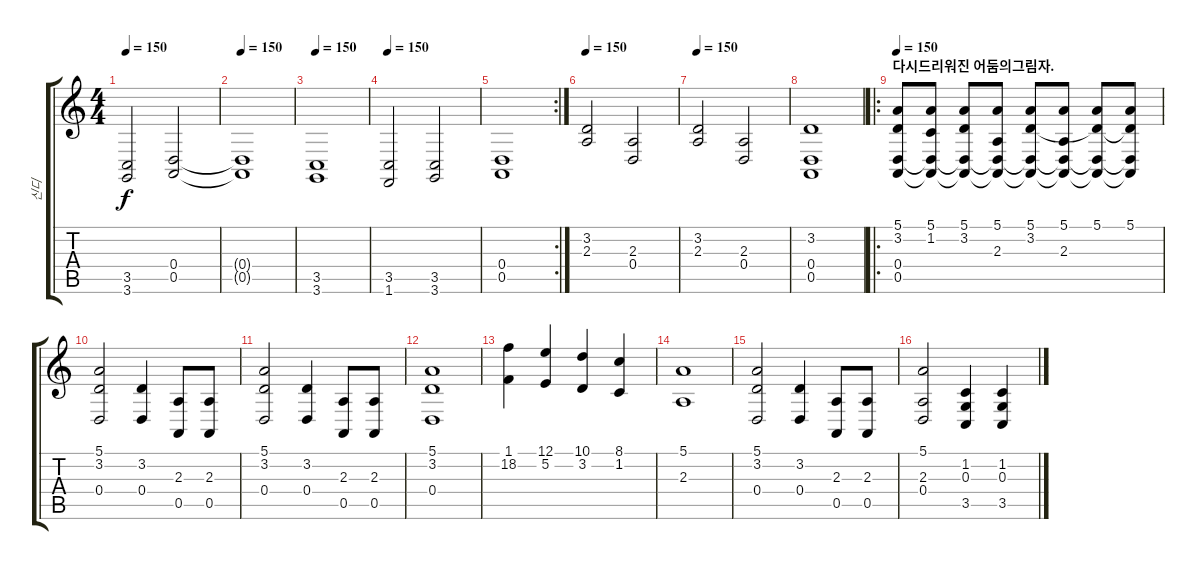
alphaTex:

\track ("신디" "신디") {instrument synthstrings1}
\staff {score tabs}
\tuning (E4 B3 G3 D3 A2 E2) {hide}
\ts (4 4)
\tempo 150
\clef g2
\ks c
(3.5 3.6).2{dy f} (0.4 0.5).2 |
\tempo 150
(0.4{t} 0.5{t}).1 |
\tempo 150
(3.5 3.6).1 |
\tempo 150
(3.5 1.6).2 (3.5 3.6).2 |
\rc 2
(0.4 0.5).1 |
\tempo 150
(3.2 2.3).2 (2.3 0.4).2 |
\tempo 150
(3.2 2.3).2 (2.3 0.4).2 |
(3.2 0.4 0.5).1 |
\ro
\section ("" "다시드리워진 어둠의그림자.")
\tempo 150
(5.1 3.2 0.4 0.5).8 (5.1 1.2 0.4{t} 0.5{t}).8 (5.1 3.2 0.4{t} 0.5{t}).8 (5.1 2.3 0.4{t} 0.5{t}).8 (5.1 3.2 0.4{t} 0.5{t}).8 (5.1 2.3 0.4{t} 0.5{t}).8 (5.1 3.2{t} 0.4{t} 0.5{t}).8 (5.1 3.2{t} 0.4{t} 0.5{t}).8 |
(5.1 3.2 0.4).2 (3.2 0.4).4 (2.3 0.5).8 (2.3 0.5).8 |
(5.1 3.2 0.4).2 (3.2 0.4).4 (2.3 0.5).8 (2.3 0.5).8 |
(5.1 3.2 0.4).1 |
(1.1 18.2).4 (12.1 5.2).4 (10.1 3.2).4 (8.1 1.2).4 |
(5.1 2.3).1 |
(5.1 3.2 0.4).2 (3.2 0.4).4 (2.3 0.5).8 (2.3 0.5).8 |
(5.1 2.3 0.4).2 (1.2 0.3 3.5).4 (1.2 0.3 3.5).4
